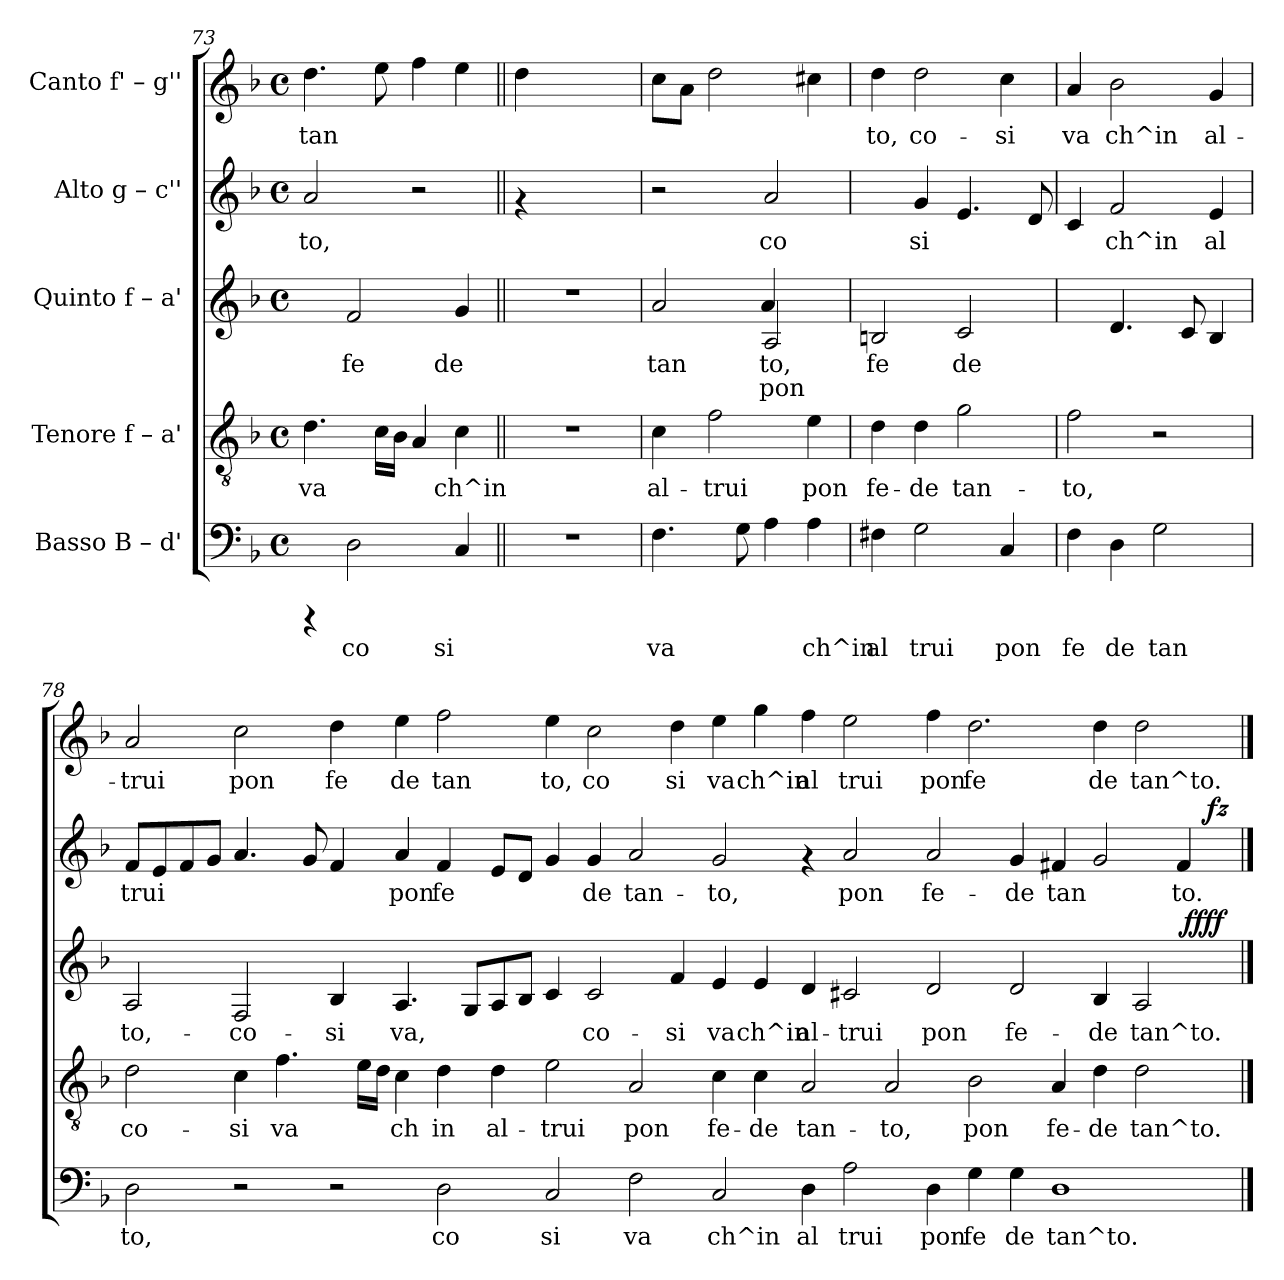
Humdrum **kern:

**kern	**text	**kern	**text	**kern	**text	**text	**dynam	**kern	**text	**dynam	**kern	**text
*part5	*part5	*part4	*part4	*part3	*part3	*part3	*part3	*part2	*part2	*part2	*part1	*part1
*staff5	*staff5	*staff4	*staff4	*staff3	*staff3	*staff3	*staff3	*staff2	*staff2	*staff2	*staff1	*staff1
*I"Basso  B – d'	*	*I"Tenore  f – a'	*	*I"Quinto  f – a'	*	*	*	*I"Alto  g – c''	*	*	*I"Canto  f' – g''	*
*clefF4	*	*clefGv2	*	*clefG2	*	*	*	*clefG2	*	*	*clefG2	*
*k[b-]	*	*k[b-]	*	*k[b-]	*	*	*	*k[b-]	*	*	*k[b-]	*
*F:	*	*F:	*	*F:	*	*	*	*F:	*	*	*F:	*
*M4/4	*	*M4/4	*	*M4/4	*	*	*	*M4/4	*	*	*M4/4	*
*met(c)	*	*met(c)	*	*met(c)	*	*	*	*met(c)	*	*	*met(c)	*
=73	=73	=73	=73	=73	=73	=73	=73	=73	=73	=73	=73	=73
!	!	!	!LO:LY:b:rj	!	!	!	!	!	!LO:LY:b:rj	!	!	!LO:LY:b:rj
4rCCC	.	4.d\	va	4ryy	.	.	.	2a/	to,	.	4.dd\	tan-
!	!LO:LY:b:rj	!	!	!	!LO:LY:b:rj	!	!	!	!	!	!	!
2D\	co	.	.	2f/	fe	.	.	.	.	.	.	.
!	!	!	!LO:LY:b:rj	!	!	!	!	!	!	!	!	!LO:LY:b:rj
.	.	16c\L	.	.	.	.	.	.	.	.	8ee\	--
!	!	!	!LO:LY:b:rj	!	!	!	!	!	!	!	!	!
.	.	16B-\J	.	.	.	.	.	.	.	.	.	.
!	!	!	!LO:LY:b:rj	!	!	!	!	!	!	!	!	!LO:LY:b:rj
.	.	4A/	.	.	.	.	.	2r	.	.	4ff\	--
!	!LO:LY:b:rj	!	!LO:LY:b:rj	!	!LO:LY:b:rj	!	!	!	!	!	!	!LO:LY:b:rj
4C/	si	4c\	ch^in	4g/	de	.	.	.	.	.	4ee\	--
=74||	=74||	=74||	=74||	=74||	=74||	=74||	=74||	=74||	=74||	=74||	=74||	=74||
!	!	!	!	!	!	!	!	!	!	!	!	!LO:LY:b:rj
1r	.	1r	.	1r	.	.	.	4rf	.	.	4dd\	--
.	.	.	.	.	.	.	.	2.ryy	.	.	2.ryy	.
=75	=75	=75	=75	=75	=75	=75	=75	=75	=75	=75	=75	=75
!	!LO:LY:b:rj	!	!LO:LY:b:rj	!	!LO:LY:b:rj	!LO:LY:b:rj	!	!	!	!	!	!LO:LY:b:rj
*	*	*	*	*^	*	*	*	*	*	*	*	*
4.F\	va	4c\	al-	2a/	2ryy	tan	.	.	2r	.	.	8cc\L	--
!	!	!	!	!	!	!	!	!	!	!	!	!	!LO:LY:b:rj
.	.	.	.	.	.	.	.	.	.	.	.	8a\J	--
!	!	!	!LO:LY:b:rj	!	!	!	!	!	!	!	!	!	!LO:LY:b:rj
.	.	2f\	-trui	.	.	.	.	.	.	.	.	2dd\	--
!	!LO:LY:b:rj	!	!	!	!	!	!	!	!	!	!	!	!
8G\	.	.	.	.	.	.	.	.	.	.	.	.	.
!	!LO:LY:b:rj	!	!	!	!	!LO:LY:b:rj	!LO:LY:b:rj	!	!	!LO:LY:b:rj	!	!	!
4A\	.	.	.	2A/	4a/	to,	pon	.	2a/	co	.	.	.
!	!LO:LY:b:rj	!	!LO:LY:b:rj	!	!	!	!	!	!	!	!	!	!LO:LY:b:rj
4A\	ch^in	4e\	pon	.	4ryy	.	.	.	.	.	.	4cc#X\	--
=76	=76	=76	=76	=76	=76	=76	=76	=76	=76	=76	=76	=76	=76
!	!LO:LY:b:rj	!	!LO:LY:b:rj	!	!	!LO:LY:b:rj	!	!	!	!	!	!	!LO:LY:b:rj
*	*	*	*	*v	*v	*	*	*	*	*	*	*	*
4F#X\	al	4d\	fe-	2Bn/	fe	.	.	4ryy	.	.	4dd\	-to,
!	!LO:LY:b:rj	!	!LO:LY:b:rj	!	!	!	!	!	!LO:LY:b:rj	!	!	!LO:LY:b:rj
2G\	trui	4d\	-de	.	.	.	.	4g/	si	.	2dd\	co-
!	!	!	!LO:LY:b:rj	!	!LO:LY:b:rj	!	!	!	!	!	!	!
.	.	2g\	tan-	2c/	de	.	.	4.e/	.	.	.	.
!	!LO:LY:b:rj	!	!	!	!	!	!	!	!	!	!	!LO:LY:b:rj
4C/	pon	.	.	.	.	.	.	.	.	.	4cc\	-si
!	!	!	!	!	!	!	!	!	!LO:LY:b:rj	!	!	!
.	.	.	.	.	.	.	.	8d/	.	.	.	.
=77	=77	=77	=77	=77	=77	=77	=77	=77	=77	=77	=77	=77
!	!LO:LY:b:rj	!	!LO:LY:b:rj	!	!	!	!	!	!LO:LY:b:rj	!	!	!LO:LY:b:rj
4F\	fe	2f\	-to,	4ryy	.	.	.	4c/	.	.	4a/	va
!	!LO:LY:b:rj	!	!	!	!	!	!	!	!LO:LY:b:rj	!	!	!LO:LY:b:rj
4D\	de	.	.	4.d/	.	.	.	2f/	ch^in	.	2b-\	ch^in
!	!LO:LY:b:rj	!	!	!	!	!	!	!	!	!	!	!
2G\	tan	2r	.	.	.	.	.	.	.	.	.	.
!	!	!	!	!	!LO:LY:b:rj	!	!	!	!	!	!	!
.	.	.	.	8c/	.	.	.	.	.	.	.	.
!	!	!	!	!	!LO:LY:b:rj	!	!	!	!LO:LY:b:rj	!	!	!LO:LY:b:rj
.	.	.	.	4B-/	.	.	.	4e/	al	.	4g/	al-
!!LO:PB:g=z
=78	=78	=78	=78	=78	=78	=78	=78	=78	=78	=78	=78	=78
!	!LO:LY:b:rj	!	!LO:LY:b:rj	!	!LO:LY:b:rj	!	!	!	!LO:LY:b:rj	!	!	!LO:LY:b:rj
*	*	*	*	*^	*	*	*	*^	*	*	*	*
2D\	to,	2d\	co-	2A/	1ryy	to,-	.	.	8f/L	1ryy	trui	.	2a/	-trui
!	!	!	!	!	!	!	!	!	!	!	!LO:LY:b:rj	!	!	!
.	.	.	.	.	.	.	.	.	8e/	.	.	.	.	.
!	!	!	!	!	!	!	!	!	!	!	!LO:LY:b:rj	!	!	!
.	.	.	.	.	.	.	.	.	8f/	.	.	.	.	.
!	!	!	!	!	!	!	!	!	!	!	!LO:LY:b:rj	!	!	!
.	.	.	.	.	.	.	.	.	8g/J	.	.	.	.	.
!	!	!	!LO:LY:b:rj	!	!	!LO:LY:b:rj	!	!	!	!	!LO:LY:b:rj	!	!	!LO:LY:b:rj
2r	.	4c\	-si	2F/	.	-co-	.	.	4.a/	.	.	.	2cc\	pon
!	!	!	!LO:LY:b:rj	!	!	!	!	!	!	!	!	!	!	!
.	.	4.f\	va	.	.	.	.	.	.	.	.	.	.	.
!	!	!	!	!	!	!	!	!	!	!	!LO:LY:b:rj	!	!	!
.	.	.	.	.	.	.	.	.	8g/	.	.	.	.	.
!	!	!	!	!	!	!LO:LY:b:rj	!	!	!	!	!LO:LY:b:rj	!	!	!LO:LY:b:rj
2r	.	.	.	4B-/	1ryy	-si	.	.	4f/	1ryy	.	.	4dd\	fe
!	!	!	!LO:LY:b:rj	!	!	!	!	!	!	!	!	!	!	!
.	.	16e\L	.	.	.	.	.	.	.	.	.	.	.	.
!	!	!	!LO:LY:b:rj	!	!	!	!	!	!	!	!	!	!	!
.	.	16d\J	.	.	.	.	.	.	.	.	.	.	.	.
!	!	!	!LO:LY:b:rj	!	!	!LO:LY:b:rj	!	!	!	!	!LO:LY:b:rj	!	!	!LO:LY:b:rj
.	.	4c\	ch	4.A/	.	va,	.	.	4a/	.	pon	.	4ee\	de
!	!LO:LY:b:rj	!	!LO:LY:b:rj	!	!	!	!	!	!	!	!LO:LY:b:rj	!	!	!LO:LY:b:rj
2D\	co	4d\	in	.	.	.	.	.	4f/	.	fe-	.	2ff\	tan
!	!	!	!	!	!	!LO:LY:b:rj	!	!	!	!	!	!	!	!
.	.	.	.	8G/L	.	.	.	.	.	.	.	.	.	.
!	!	!	!LO:LY:b:rj	!	!	!LO:LY:b:rj	!	!	!	!	!LO:LY:b:rj	!	!	!
.	.	4d\	al-	8A/	.	.	.	.	8e/L	.	--	.	.	.
!	!	!	!	!	!	!LO:LY:b:rj	!	!	!	!	!LO:LY:b:rj	!	!	!
.	.	.	.	8B-/J	.	.	.	.	8d/J	.	--	.	.	.
!	!LO:LY:b:rj	!	!LO:LY:b:rj	!	!	!LO:LY:b:rj	!	!	!	!	!LO:LY:b:rj	!	!	!LO:LY:b:rj
2C/	si	2e\	-trui	4c/	1ryy	.	.	.	4g/	1ryy	--	.	4ee\	to,
!	!	!	!	!	!	!LO:LY:b:rj	!	!	!	!	!LO:LY:b:rj	!	!	!LO:LY:b:rj
.	.	.	.	2c/	.	co-	.	.	4g/	.	-de	.	2cc\	co
!	!LO:LY:b:rj	!	!LO:LY:b:rj	!	!	!	!	!	!	!	!LO:LY:b:rj	!	!	!
2F\	va	2A/	pon	.	.	.	.	.	2a/	.	tan-	.	.	.
!	!	!	!	!	!	!LO:LY:b:rj	!	!	!	!	!	!	!	!LO:LY:b:rj
.	.	.	.	4f/	.	-si	.	.	.	.	.	.	4dd\	si
!	!LO:LY:b:rj	!	!LO:LY:b:rj	!	!	!LO:LY:b:rj	!	!	!	!	!LO:LY:b:rj	!	!	!LO:LY:b:rj
2C/	ch^in	4c\	fe-	4e/	1ryy	va	.	.	2g/	1ryy	-to,	.	4ee\	va
!	!	!	!LO:LY:b:rj	!	!	!LO:LY:b:rj	!	!	!	!	!	!	!	!LO:LY:b:rj
.	.	4c\	-de	4e/	.	ch^in	.	.	.	.	.	.	4gg\	ch^in
!	!LO:LY:b:rj	!	!LO:LY:b:rj	!	!	!LO:LY:b:rj	!	!	!	!	!	!	!	!LO:LY:b:rj
4D\	al	2A/	tan-	4d/	.	al-	.	.	4rf	.	.	.	4ff\	al
!	!LO:LY:b:rj	!	!	!	!	!LO:LY:b:rj	!	!	!	!	!LO:LY:b:rj	!	!	!LO:LY:b:rj
2A\	trui	.	.	2c#X/	.	-trui	.	.	2a/	.	pon	.	2ee\	trui
!	!	!	!LO:LY:b:rj	!	!	!	!	!	!	!	!	!	!	!
.	.	2A/	-to,	.	1ryy	.	.	.	.	1ryy	.	.	.	.
!	!LO:LY:b:rj	!	!	!	!	!LO:LY:b:rj	!	!	!	!	!LO:LY:b:rj	!	!	!LO:LY:b:rj
4D\	pon	.	.	2d/	.	pon	.	.	2a/	.	fe-	.	4ff\	pon
!	!LO:LY:b:rj	!	!LO:LY:b:rj	!	!	!	!	!	!	!	!	!	!	!LO:LY:b:rj
4G\	fe	2B-\	pon	.	.	.	.	.	.	.	.	.	2.dd\	fe
!	!LO:LY:b:rj	!	!	!	!	!LO:LY:b:rj	!	!	!	!	!LO:LY:b:rj	!	!	!
4G\	de	.	.	2d/	.	fe-	.	.	4g/	.	-de	.	.	.
!	!LO:LY:b:rj	!	!LO:LY:b:rj	!	!	!	!	!	!	!	!LO:LY:b:rj	!	!	!
1D	tan^to.	4A/	fe-	.	2ryy	.	.	.	4f#X/	2ryy	tan-	.	.	.
!	!	!	!LO:LY:b:rj	!	!	!LO:LY:b:rj	!	!	!	!	!LO:LY:b:rj	!	!	!LO:LY:b:rj
.	.	4d\	-de	4B-/	.	-de	.	.	2g/	.	--	.	4dd\	de
!	!	!	!LO:LY:b:rj	!	!	!LO:LY:b:rj	!	!	!	!	!	!	!	!LO:LY:b:rj
.	.	2d\	tan^to.-	2A/	4ryy	tan^to.-	.	.	.	4ryy	.	.	2dd\	tan^to.
!	!	!	!	!	!	!	!	!	!	!	!LO:LY:b:rj	!	!	!
.	.	.	.	.	64ryy	.	.	.	4f#/	16..ryy	-to.	.	.	.
!	!	!	!	!	!	!	!	!LO:DY:b	!	!	!	!	!	!
.	.	.	.	.	8...ryy	.	.	ffff	.	.	.	.	.	.
!	!	!	!	!	!	!	!	!	!	!	!	!LO:DY:b	!	!
.	.	.	.	.	.	.	.	.	.	8ryy	.	fz	.	.
.	.	.	.	.	.	.	.	.	.	64ryy	.	.	.	.
*	*	*	*	*v	*v	*	*	*	*	*	*	*	*	*
*	*	*	*	*	*	*	*	*v	*v	*	*	*	*
==	==	==	==	==	==	==	==	==	==	==	==	==
*-	*-	*-	*-	*-	*-	*-	*-	*-	*-	*-	*-	*-
